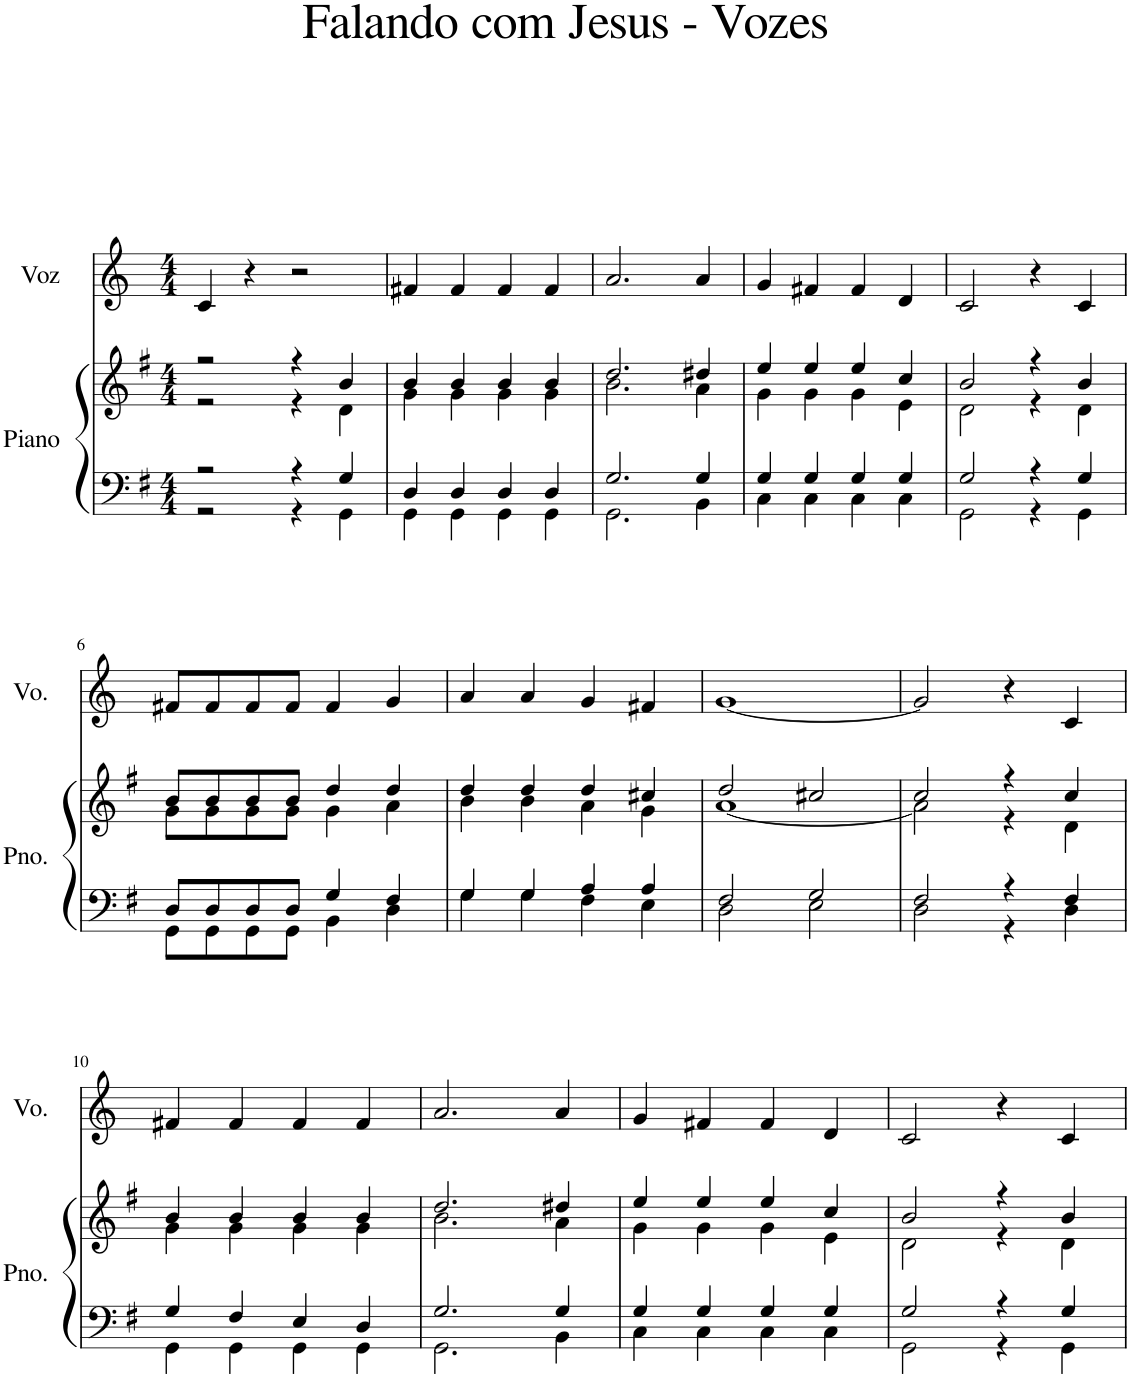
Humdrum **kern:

**kern	**kern	**kern
*part2	*part2	*part1
*staff3	*staff2	*staff1
*I"Piano	*	*I"Voz
*I'Pno.	*	*I'Vo.
*clefF4	*clefG2	*clefG2
*k[f#]	*k[f#]	*k[]
*M4/4	*M4/4	*M4/4
=1	=1	=1
*^	*^	*
2r	2r	2r	2r	4c/
.	.	.	.	4r
4r	4r	4r	4r	2r
4G/	4GG\	4b/	4d\	.
=2	=2	=2	=2	=2
4D/	4GG\	4b/	4g\	4f#X/
4D/	4GG\	4b/	4g\	4f#/
4D/	4GG\	4b/	4g\	4f#/
4D/	4GG\	4b/	4g\	4f#/
=3	=3	=3	=3	=3
2.G/	2.GG\	2.dd/	2.b\	2.a/
4G/	4BB\	4dd#X/	4a\	4a/
=4	=4	=4	=4	=4
4G/	4C\	4ee/	4g\	4g/
4G/	4C\	4ee/	4g\	4f#X/
4G/	4C\	4ee/	4g\	4f#/
4G/	4C\	4cc/	4e\	4d/
=5	=5	=5	=5	=5
2G/	2GG\	2b/	2d\	2c/
4r	4r	4r	4r	4r
4G/	4GG\	4b/	4d\	4c/
!!LO:LB:g=z
=6	=6	=6	=6	=6
8D/L	8GG\L	8b/L	8g\L	8f#X/L
8D/	8GG\	8b/	8g\	8f#/
8D/	8GG\	8b/	8g\	8f#/
8D/J	8GG\J	8b/J	8g\J	8f#/J
4G/	4BB\	4dd/	4g\	4f#/
4F#/	4D\	4dd/	4a\	4g/
=7	=7	=7	=7	=7
4G/	4G\	4dd/	4b\	4a/
4G/	4G\	4dd/	4b\	4a/
4A/	4F#\	4dd/	4a\	4g/
4A/	4E\	4cc#X/	4g\	4f#X/
=8	=8	=8	=8	=8
2F#/	2D\	2dd/	[1a	[1g
2G/	2E\	2cc#X/	.	.
=9	=9	=9	=9	=9
2F#/	2D\	2cc/	2a\]	2g/]
4r	4r	4r	4r	4r
4F#/	4D\	4cc/	4d\	4c/
!!LO:LB:g=z
=10	=10	=10	=10	=10
4G/	4GG\	4b/	4g\	4f#X/
4F#/	4GG\	4b/	4g\	4f#/
4E/	4GG\	4b/	4g\	4f#/
4D/	4GG\	4b/	4g\	4f#/
=11	=11	=11	=11	=11
2.G/	2.GG\	2.dd/	2.b\	2.a/
4G/	4BB\	4dd#X/	4a\	4a/
=12	=12	=12	=12	=12
4G/	4C\	4ee/	4g\	4g/
4G/	4C\	4ee/	4g\	4f#X/
4G/	4C\	4ee/	4g\	4f#/
4G/	4C\	4cc/	4e\	4d/
=13	=13	=13	=13	=13
2G/	2GG\	2b/	2d\	2c/
4r	4r	4r	4r	4r
4G/	4GG\	4b/	4d\	4c/
*v	*v	*	*	*
*	*v	*v	*
=	=	=
*-	*-	*-
